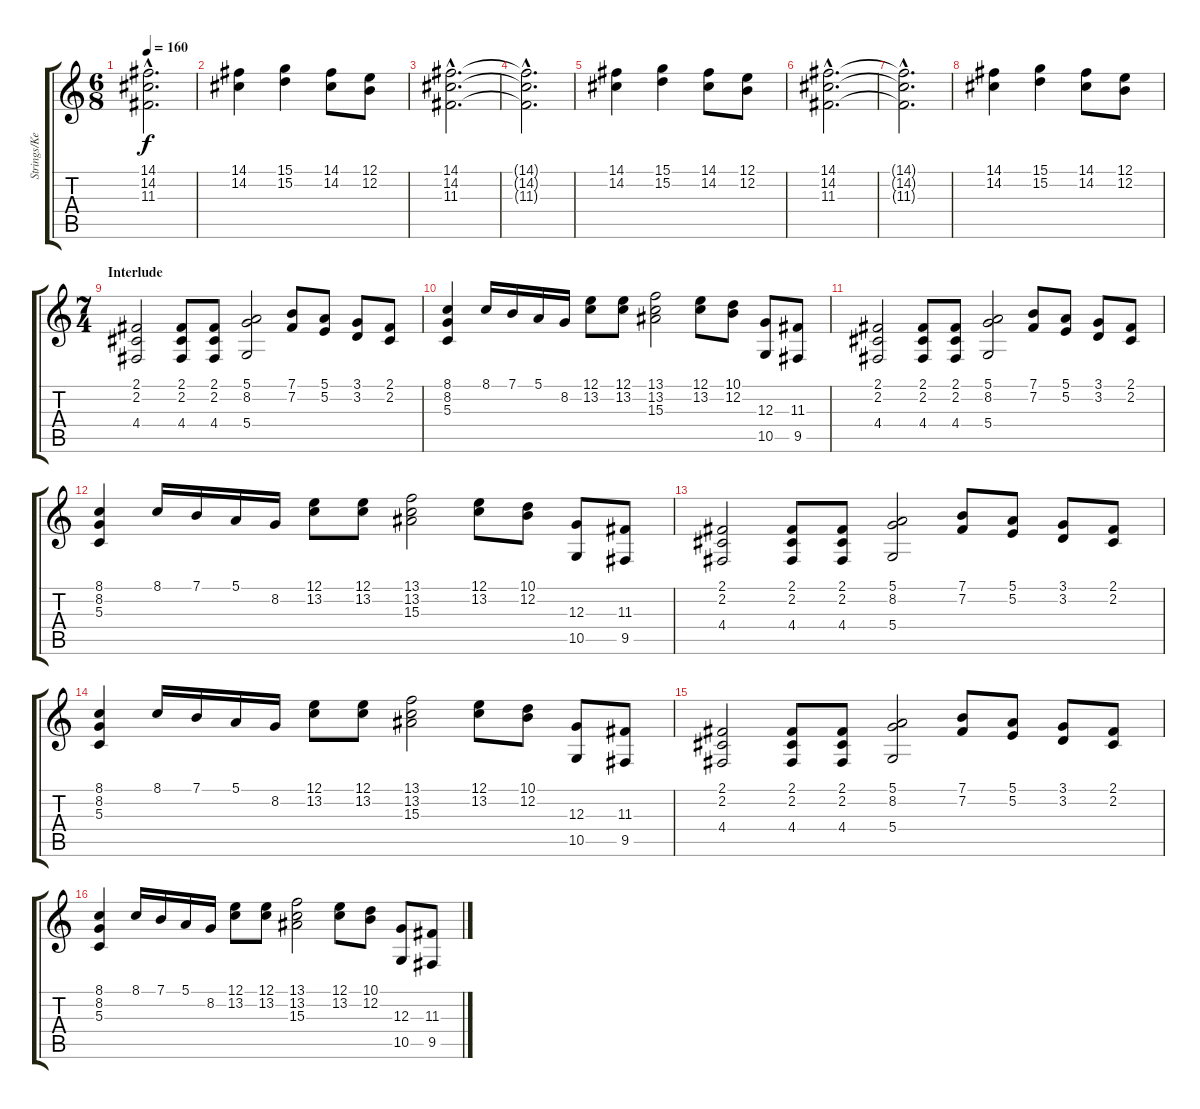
\track ("Strings/Keyboards" "Strings/Ke") {instrument stringensemble1}
\staff {score tabs}
\tuning (E4 B3 G3 D3 A2 E2) {hide}
\ts (6 8)
\tempo 160
\clef g2
\ks c
(14.1{hac t} 14.2{hac t} 11.3{hac t}).2{d dy f} |
(14.1 14.2).4 (15.1 15.2).4 (14.1 14.2).8 (12.1 12.2).8 |
(14.1{hac} 14.2{hac} 11.3{hac}).2{d} |
(14.1{hac t} 14.2{hac t} 11.3{hac t}).2{d} |
(14.1 14.2).4 (15.1 15.2).4 (14.1 14.2).8 (12.1 12.2).8 |
(14.1{hac} 14.2{hac} 11.3{hac}).2{d} |
(14.1{hac t} 14.2{hac t} 11.3{hac t}).2{d} |
(14.1 14.2).4 (15.1 15.2).4 (14.1 14.2).8 (12.1 12.2).8 |
\ts (7 4)
\section ("" "Interlude")
(2.1 2.2 4.4).2{instrument stringensemble1} (2.1 2.2 4.4).8 (2.1 2.2 4.4).8 (5.1 8.2 5.4).2 (7.1 7.2).8 (5.1 5.2).8 (3.1 3.2).8 (2.1 2.2).8 |
(8.1 8.2 5.3).4 8.1.16 7.1.16 5.1.16 8.2.16 (12.1 13.2).8 (12.1 13.2).8 (13.1 13.2 15.3).2 (12.1 13.2).8 (10.1 12.2).8 (12.3 10.5).8 (11.3 9.5).8 |
(2.1 2.2 4.4).2{instrument stringensemble1} (2.1 2.2 4.4).8 (2.1 2.2 4.4).8 (5.1 8.2 5.4).2 (7.1 7.2).8 (5.1 5.2).8 (3.1 3.2).8 (2.1 2.2).8 |
(8.1 8.2 5.3).4 8.1.16 7.1.16 5.1.16 8.2.16 (12.1 13.2).8 (12.1 13.2).8 (13.1 13.2 15.3).2 (12.1 13.2).8 (10.1 12.2).8 (12.3 10.5).8 (11.3 9.5).8 |
(2.1 2.2 4.4).2{instrument stringensemble1} (2.1 2.2 4.4).8 (2.1 2.2 4.4).8 (5.1 8.2 5.4).2 (7.1 7.2).8 (5.1 5.2).8 (3.1 3.2).8 (2.1 2.2).8 |
(8.1 8.2 5.3).4 8.1.16 7.1.16 5.1.16 8.2.16 (12.1 13.2).8 (12.1 13.2).8 (13.1 13.2 15.3).2 (12.1 13.2).8 (10.1 12.2).8 (12.3 10.5).8 (11.3 9.5).8 |
(2.1 2.2 4.4).2{instrument stringensemble1} (2.1 2.2 4.4).8 (2.1 2.2 4.4).8 (5.1 8.2 5.4).2 (7.1 7.2).8 (5.1 5.2).8 (3.1 3.2).8 (2.1 2.2).8 |
(8.1 8.2 5.3).4 8.1.16 7.1.16 5.1.16 8.2.16 (12.1 13.2).8 (12.1 13.2).8 (13.1 13.2 15.3).2 (12.1 13.2).8 (10.1 12.2).8 (12.3 10.5).8 (11.3 9.5).8
